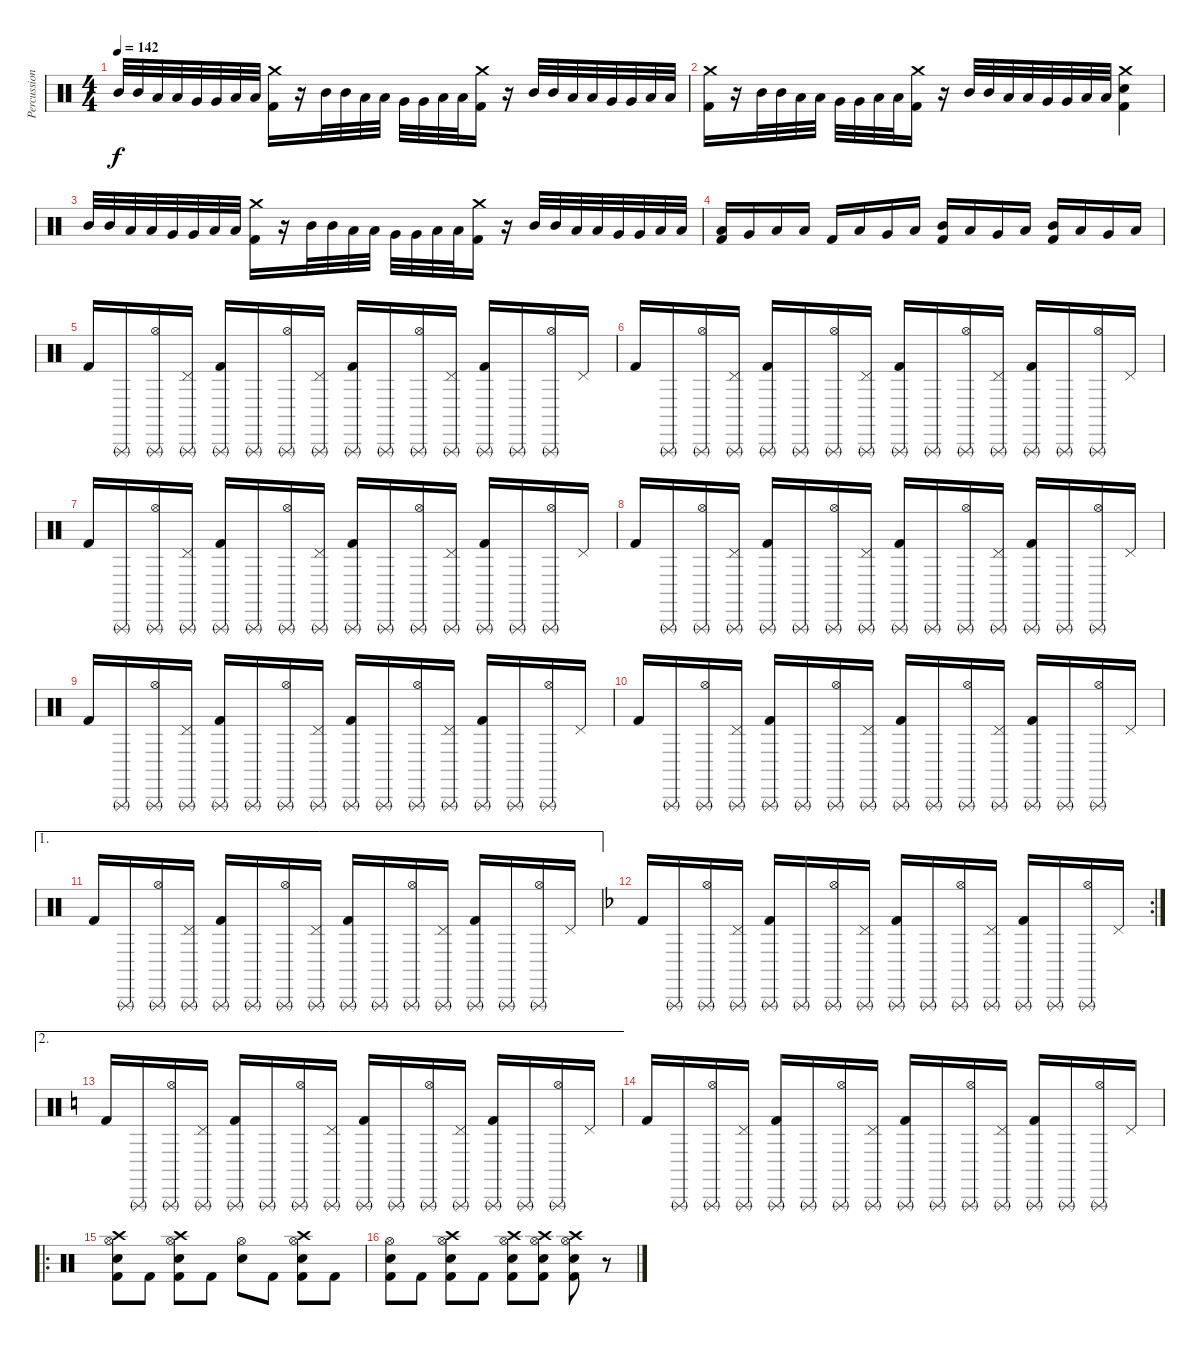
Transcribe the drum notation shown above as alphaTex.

\track ("Percussion" "Percussion") {instrument percussion}
\staff {score}
\articulation defaults
\ts (4 4)
\tempo 142
\clef neutral
\ks c "Mid Tom (hit)".32{dy f} "Mid Tom (hit)".32 "Low Tom (hit)".32 "Low Tom (hit)".32 "Very Low Tom (hit)".32 "Very Low Tom (hit)".32 "Low Floor Tom (hit)".32 "Low Floor Tom (hit)".32
("Crash medium (hit)" "Kick (hit) 2").16 r.16 "Mid Tom (hit)".32 "Mid Tom (hit)".32 "Low Tom (hit)".32 "Low Tom (hit)".32 "Very Low Tom (hit)".32 "Very Low Tom (hit)".32 "Low Floor Tom (hit)".32 "Low Floor Tom (hit)".32 ("Crash medium (hit)" "Kick (hit) 2").16 r.16 "Mid Tom (hit)".32 "Mid Tom (hit)".32 "Low Tom (hit)".32 "Low Tom (hit)".32 "Very Low Tom (hit)".32 "Very Low Tom (hit)".32 "Low Floor Tom (hit)".32 "Low Floor Tom (hit)".32 |
("Crash medium (hit)" "Kick (hit) 2").16 r.16 "Mid Tom (hit)".32 "Mid Tom (hit)".32 "Low Tom (hit)".32 "Low Tom (hit)".32 "Very Low Tom (hit)".32 "Very Low Tom (hit)".32 "Low Floor Tom (hit)".32 "Low Floor Tom (hit)".32 ("Crash medium (hit)" "Kick (hit) 2").16 r.16 "Mid Tom (hit)".32 "Mid Tom (hit)".32 "Low Tom (hit)".32 "Low Tom (hit)".32 "Very Low Tom (hit)".32 "Very Low Tom (hit)".32 "Low Floor Tom (hit)".32 "Low Floor Tom (hit)".32 ("Crash medium (hit)" "Electric Snare (hit)" "Kick (hit) 2").4 |
"Mid Tom (hit)".32 "Mid Tom (hit)".32 "Low Tom (hit)".32 "Low Tom (hit)".32 "Very Low Tom (hit)".32 "Very Low Tom (hit)".32 "Low Floor Tom (hit)".32 "Low Floor Tom (hit)".32 ("Crash medium (hit)" "Kick (hit) 2").16 r.16 "Mid Tom (hit)".32 "Mid Tom (hit)".32 "Low Tom (hit)".32 "Low Tom (hit)".32 "Very Low Tom (hit)".32 "Very Low Tom (hit)".32 "Low Floor Tom (hit)".32 "Low Floor Tom (hit)".32 ("Crash medium (hit)" "Kick (hit) 2").16 r.16 "Mid Tom (hit)".32 "Mid Tom (hit)".32 "Low Tom (hit)".32 "Low Tom (hit)".32 "Very Low Tom (hit)".32 "Very Low Tom (hit)".32 "Low Floor Tom (hit)".32 "Low Floor Tom (hit)".32 |
("Low Tom (hit)" "Kick (hit) 2").16 "Very Low Tom (hit)".16 "Low Floor Tom (hit)".16 "Low Floor Tom (hit)".16 "Kick (hit) 2".16 "Low Tom (hit)".16 "Very Low Tom (hit)".16 "Low Floor Tom (hit)".16 ("Mid Tom (hit)" "Kick (hit) 2").16 "Low Tom (hit)".16 "Very Low Tom (hit)".16 "Low Floor Tom (hit)".16 ("Mid Tom (hit)" "Kick (hit) 2").16 "Low Tom (hit)".16 "Very Low Tom (hit)".16 "Low Floor Tom (hit)".16 |
"Kick (hit) 2".16 "Triangle (rnute)".16 ("Triangle (rnute)" "Hi-Hat (open)").16 ("Triangle (rnute)" "Pedal Hi-Hat (hit)").16 ("Triangle (rnute)" "Kick (hit) 2").16 "Triangle (rnute)".16 ("Triangle (rnute)" "Hi-Hat (open)").16 ("Triangle (rnute)" "Pedal Hi-Hat (hit)").16 ("Triangle (rnute)" "Kick (hit) 2").16 "Triangle (rnute)".16 ("Triangle (rnute)" "Hi-Hat (open)").16 ("Triangle (rnute)" "Pedal Hi-Hat (hit)").16 ("Triangle (rnute)" "Kick (hit) 2").16 "Triangle (rnute)".16 ("Triangle (rnute)" "Hi-Hat (open)").16 "Pedal Hi-Hat (hit)".16 |
"Kick (hit) 2".16 "Triangle (rnute)".16 ("Triangle (rnute)" "Hi-Hat (open)").16 ("Triangle (rnute)" "Pedal Hi-Hat (hit)").16 ("Triangle (rnute)" "Kick (hit) 2").16 "Triangle (rnute)".16 ("Triangle (rnute)" "Hi-Hat (open)").16 ("Triangle (rnute)" "Pedal Hi-Hat (hit)").16 ("Triangle (rnute)" "Kick (hit) 2").16 "Triangle (rnute)".16 ("Triangle (rnute)" "Hi-Hat (open)").16 ("Triangle (rnute)" "Pedal Hi-Hat (hit)").16 ("Triangle (rnute)" "Kick (hit) 2").16 "Triangle (rnute)".16 ("Triangle (rnute)" "Hi-Hat (open)").16 "Pedal Hi-Hat (hit)".16 |
"Kick (hit) 2".16 "Triangle (rnute)".16 ("Triangle (rnute)" "Hi-Hat (open)").16 ("Triangle (rnute)" "Pedal Hi-Hat (hit)").16 ("Triangle (rnute)" "Kick (hit) 2").16 "Triangle (rnute)".16 ("Triangle (rnute)" "Hi-Hat (open)").16 ("Triangle (rnute)" "Pedal Hi-Hat (hit)").16 ("Triangle (rnute)" "Kick (hit) 2").16 "Triangle (rnute)".16 ("Triangle (rnute)" "Hi-Hat (open)").16 ("Triangle (rnute)" "Pedal Hi-Hat (hit)").16 ("Triangle (rnute)" "Kick (hit) 2").16 "Triangle (rnute)".16 ("Triangle (rnute)" "Hi-Hat (open)").16 "Pedal Hi-Hat (hit)".16 |
"Kick (hit) 2".16 "Triangle (rnute)".16 ("Triangle (rnute)" "Hi-Hat (open)").16 ("Triangle (rnute)" "Pedal Hi-Hat (hit)").16 ("Triangle (rnute)" "Kick (hit) 2").16 "Triangle (rnute)".16 ("Triangle (rnute)" "Hi-Hat (open)").16 ("Triangle (rnute)" "Pedal Hi-Hat (hit)").16 ("Triangle (rnute)" "Kick (hit) 2").16 "Triangle (rnute)".16 ("Triangle (rnute)" "Hi-Hat (open)").16 ("Triangle (rnute)" "Pedal Hi-Hat (hit)").16 ("Triangle (rnute)" "Kick (hit) 2").16 "Triangle (rnute)".16 ("Triangle (rnute)" "Hi-Hat (open)").16 "Pedal Hi-Hat (hit)".16 |
"Kick (hit) 2".16 "Triangle (rnute)".16 ("Triangle (rnute)" "Hi-Hat (open)").16 ("Triangle (rnute)" "Pedal Hi-Hat (hit)").16 ("Triangle (rnute)" "Kick (hit) 2").16 "Triangle (rnute)".16 ("Triangle (rnute)" "Hi-Hat (open)").16 ("Triangle (rnute)" "Pedal Hi-Hat (hit)").16 ("Triangle (rnute)" "Kick (hit) 2").16 "Triangle (rnute)".16 ("Triangle (rnute)" "Hi-Hat (open)").16 ("Triangle (rnute)" "Pedal Hi-Hat (hit)").16 ("Triangle (rnute)" "Kick (hit) 2").16 "Triangle (rnute)".16 ("Triangle (rnute)" "Hi-Hat (open)").16 "Pedal Hi-Hat (hit)".16 |
"Kick (hit) 2".16 "Triangle (rnute)".16 ("Triangle (rnute)" "Hi-Hat (open)").16 ("Triangle (rnute)" "Pedal Hi-Hat (hit)").16 ("Triangle (rnute)" "Kick (hit) 2").16 "Triangle (rnute)".16 ("Triangle (rnute)" "Hi-Hat (open)").16 ("Triangle (rnute)" "Pedal Hi-Hat (hit)").16 ("Triangle (rnute)" "Kick (hit) 2").16 "Triangle (rnute)".16 ("Triangle (rnute)" "Hi-Hat (open)").16 ("Triangle (rnute)" "Pedal Hi-Hat (hit)").16 ("Triangle (rnute)" "Kick (hit) 2").16 "Triangle (rnute)".16 ("Triangle (rnute)" "Hi-Hat (open)").16 "Pedal Hi-Hat (hit)".16 |
\ae 1 "Kick (hit) 2".16 "Triangle (rnute)".16
("Triangle (rnute)" "Hi-Hat (open)").16 ("Triangle (rnute)" "Pedal Hi-Hat (hit)").16 ("Triangle (rnute)" "Kick (hit) 2").16 "Triangle (rnute)".16 ("Triangle (rnute)" "Hi-Hat (open)").16 ("Triangle (rnute)" "Pedal Hi-Hat (hit)").16 ("Triangle (rnute)" "Kick (hit) 2").16 "Triangle (rnute)".16 ("Triangle (rnute)" "Hi-Hat (open)").16 ("Triangle (rnute)" "Pedal Hi-Hat (hit)").16 ("Triangle (rnute)" "Kick (hit) 2").16 "Triangle (rnute)".16 ("Triangle (rnute)" "Hi-Hat (open)").16 "Pedal Hi-Hat (hit)".16 |
\rc 2
\ks f "Kick (hit) 2".16 "Triangle (rnute)".16
("Triangle (rnute)" "Hi-Hat (open)").16 ("Triangle (rnute)" "Pedal Hi-Hat (hit)").16 ("Triangle (rnute)" "Kick (hit) 2").16 "Triangle (rnute)".16 ("Triangle (rnute)" "Hi-Hat (open)").16 ("Triangle (rnute)" "Pedal Hi-Hat (hit)").16 ("Triangle (rnute)" "Kick (hit) 2").16 "Triangle (rnute)".16 ("Triangle (rnute)" "Hi-Hat (open)").16 ("Triangle (rnute)" "Pedal Hi-Hat (hit)").16 ("Triangle (rnute)" "Kick (hit) 2").16 "Triangle (rnute)".16 ("Triangle (rnute)" "Hi-Hat (open)").16 "Pedal Hi-Hat (hit)".16 |
\ae 2
\ks c "Kick (hit) 2".16 "Triangle (rnute)".16
("Triangle (rnute)" "Hi-Hat (open)").16 ("Triangle (rnute)" "Pedal Hi-Hat (hit)").16 ("Triangle (rnute)" "Kick (hit) 2").16 "Triangle (rnute)".16 ("Triangle (rnute)" "Hi-Hat (open)").16 ("Triangle (rnute)" "Pedal Hi-Hat (hit)").16 ("Triangle (rnute)" "Kick (hit) 2").16 "Triangle (rnute)".16 ("Triangle (rnute)" "Hi-Hat (open)").16 ("Triangle (rnute)" "Pedal Hi-Hat (hit)").16 ("Triangle (rnute)" "Kick (hit) 2").16 "Triangle (rnute)".16 ("Triangle (rnute)" "Hi-Hat (open)").16 "Pedal Hi-Hat (hit)".16 |
"Kick (hit) 2".16 "Triangle (rnute)".16 ("Triangle (rnute)" "Hi-Hat (open)").16 ("Triangle (rnute)" "Pedal Hi-Hat (hit)").16 ("Triangle (rnute)" "Kick (hit) 2").16 "Triangle (rnute)".16 ("Triangle (rnute)" "Hi-Hat (open)").16 ("Triangle (rnute)" "Pedal Hi-Hat (hit)").16 ("Triangle (rnute)" "Kick (hit) 2").16 "Triangle (rnute)".16 ("Triangle (rnute)" "Hi-Hat (open)").16 ("Triangle (rnute)" "Pedal Hi-Hat (hit)").16 ("Triangle (rnute)" "Kick (hit) 2").16 "Triangle (rnute)".16 ("Triangle (rnute)" "Hi-Hat (open)").16 "Pedal Hi-Hat (hit)".16 |
\ro
("Crash high (hit)" "Hi-Hat (open)" "Electric Snare (hit)" "Kick (hit) 2").8 "Kick (hit) 2".8 ("Crash high (hit)" "Hi-Hat (open)" "Electric Snare (hit)" "Kick (hit) 2").8 "Kick (hit) 2".8 ("Hi-Hat (open)" "Electric Snare (hit)").8 "Kick (hit) 2".8 ("Crash high (hit)" "Hi-Hat (open)" "Electric Snare (hit)" "Kick (hit) 2").8 "Kick (hit) 2".8 |
("Hi-Hat (open)" "Electric Snare (hit)" "Kick (hit) 2").8 "Kick (hit) 2".8 ("Crash high (hit)" "Hi-Hat (open)" "Electric Snare (hit)" "Kick (hit) 2").8 "Kick (hit) 2".8 ("Crash high (hit)" "Hi-Hat (open)" "Electric Snare (hit)" "Kick (hit) 2").8 ("Crash high (hit)" "Hi-Hat (open)" "Electric Snare (hit)" "Kick (hit) 2").8 ("Crash high (hit)" "Hi-Hat (open)" "Electric Snare (hit)" "Kick (hit) 2").8 r.8
